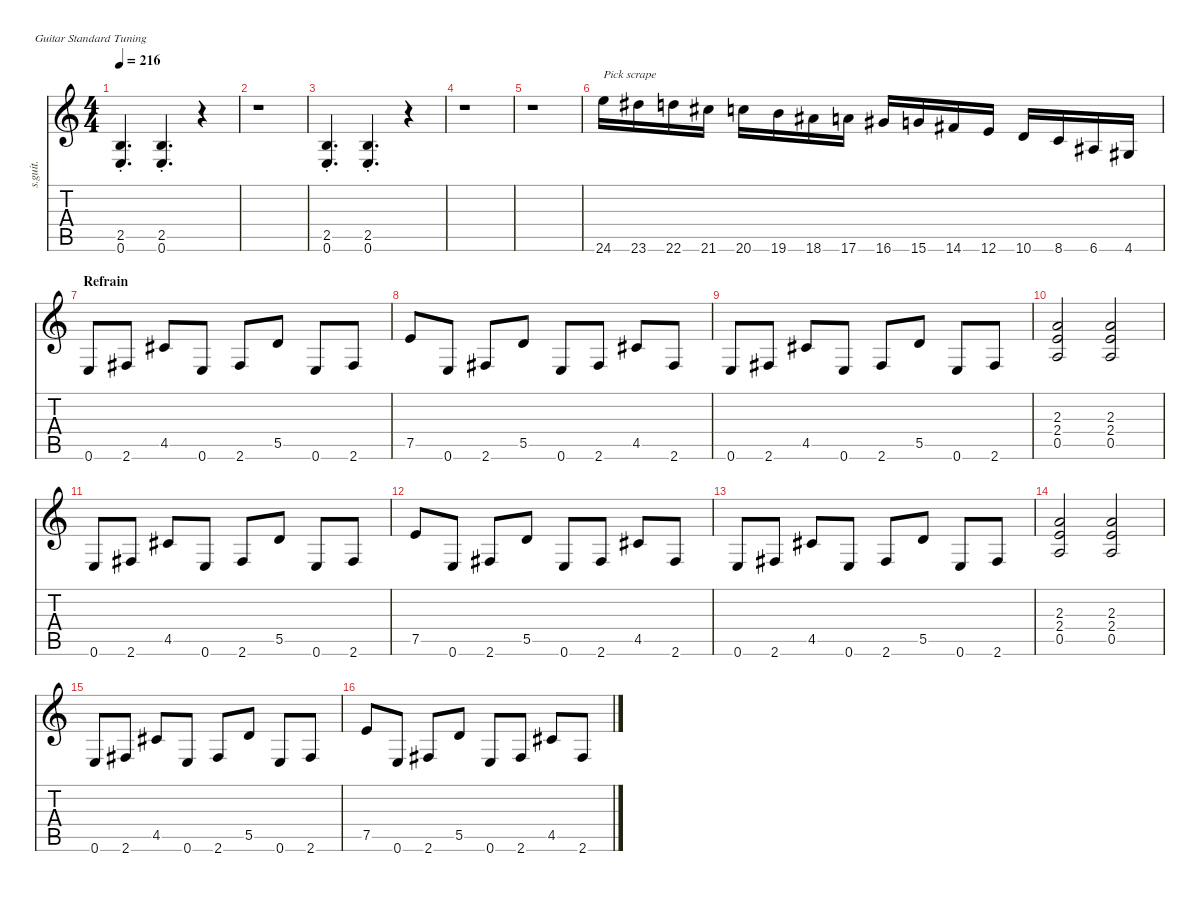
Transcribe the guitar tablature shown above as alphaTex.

\defaultSystemsLayout 4
\hideDynamics
\bracketExtendMode nobrackets
\track ("Wayne Gretsky | Rhythm Guitar" "s.guit.") {instrument distortionguitar}
\staff {score tabs}
\tuning (E4 B3 G3 D3 A2 E2)
\ts (4 4)
\tempo 216
\clef g2
\ks c
(2.5{st} 0.6).4{d dy f} (2.5{st} 0.6).4{d} r.4 |
r.1 |
(2.5{st} 0.6).4{d} (2.5{st} 0.6).4{d} r.4 |
r.1 |
r.1 |
24.6.16{txt "Pick scrape"} 23.6{acc #}.16 22.6.16 21.6{acc #}.16 20.6.16 19.6.16 18.6{acc #}.16 17.6.16 16.6{acc #}.16 15.6.16 14.6{acc #}.16 12.6.16 10.6.16 8.6.16 6.6{acc #}.16 4.6{acc #}.16 |
\section ("" "Refrain")
0.6.8 2.6{acc #}.8 4.5{acc #}.8 0.6.8 2.6{acc #}.8 5.5.8 0.6.8 2.6{acc #}.8 |
7.5.8 0.6.8 2.6{acc #}.8 5.5.8 0.6.8 2.6{acc #}.8 4.5{acc #}.8 2.6{acc #}.8 |
0.6.8 2.6{acc #}.8 4.5{acc #}.8 0.6.8 2.6{acc #}.8 5.5.8 0.6.8 2.6{acc #}.8 |
(2.3 2.4 0.5).2 (2.3 2.4 0.5).2 |
0.6.8 2.6{acc #}.8 4.5{acc #}.8 0.6.8 2.6{acc #}.8 5.5.8 0.6.8 2.6{acc #}.8 |
7.5.8 0.6.8 2.6{acc #}.8 5.5.8 0.6.8 2.6{acc #}.8 4.5{acc #}.8 2.6{acc #}.8 |
0.6.8 2.6{acc #}.8 4.5{acc #}.8 0.6.8 2.6{acc #}.8 5.5.8 0.6.8 2.6{acc #}.8 |
(2.3 2.4 0.5).2 (2.3 2.4 0.5).2 |
0.6.8 2.6{acc #}.8 4.5{acc #}.8 0.6.8 2.6{acc #}.8 5.5.8 0.6.8 2.6{acc #}.8 |
7.5.8 0.6.8 2.6{acc #}.8 5.5.8 0.6.8 2.6{acc #}.8 4.5{acc #}.8 2.6{acc #}.8
